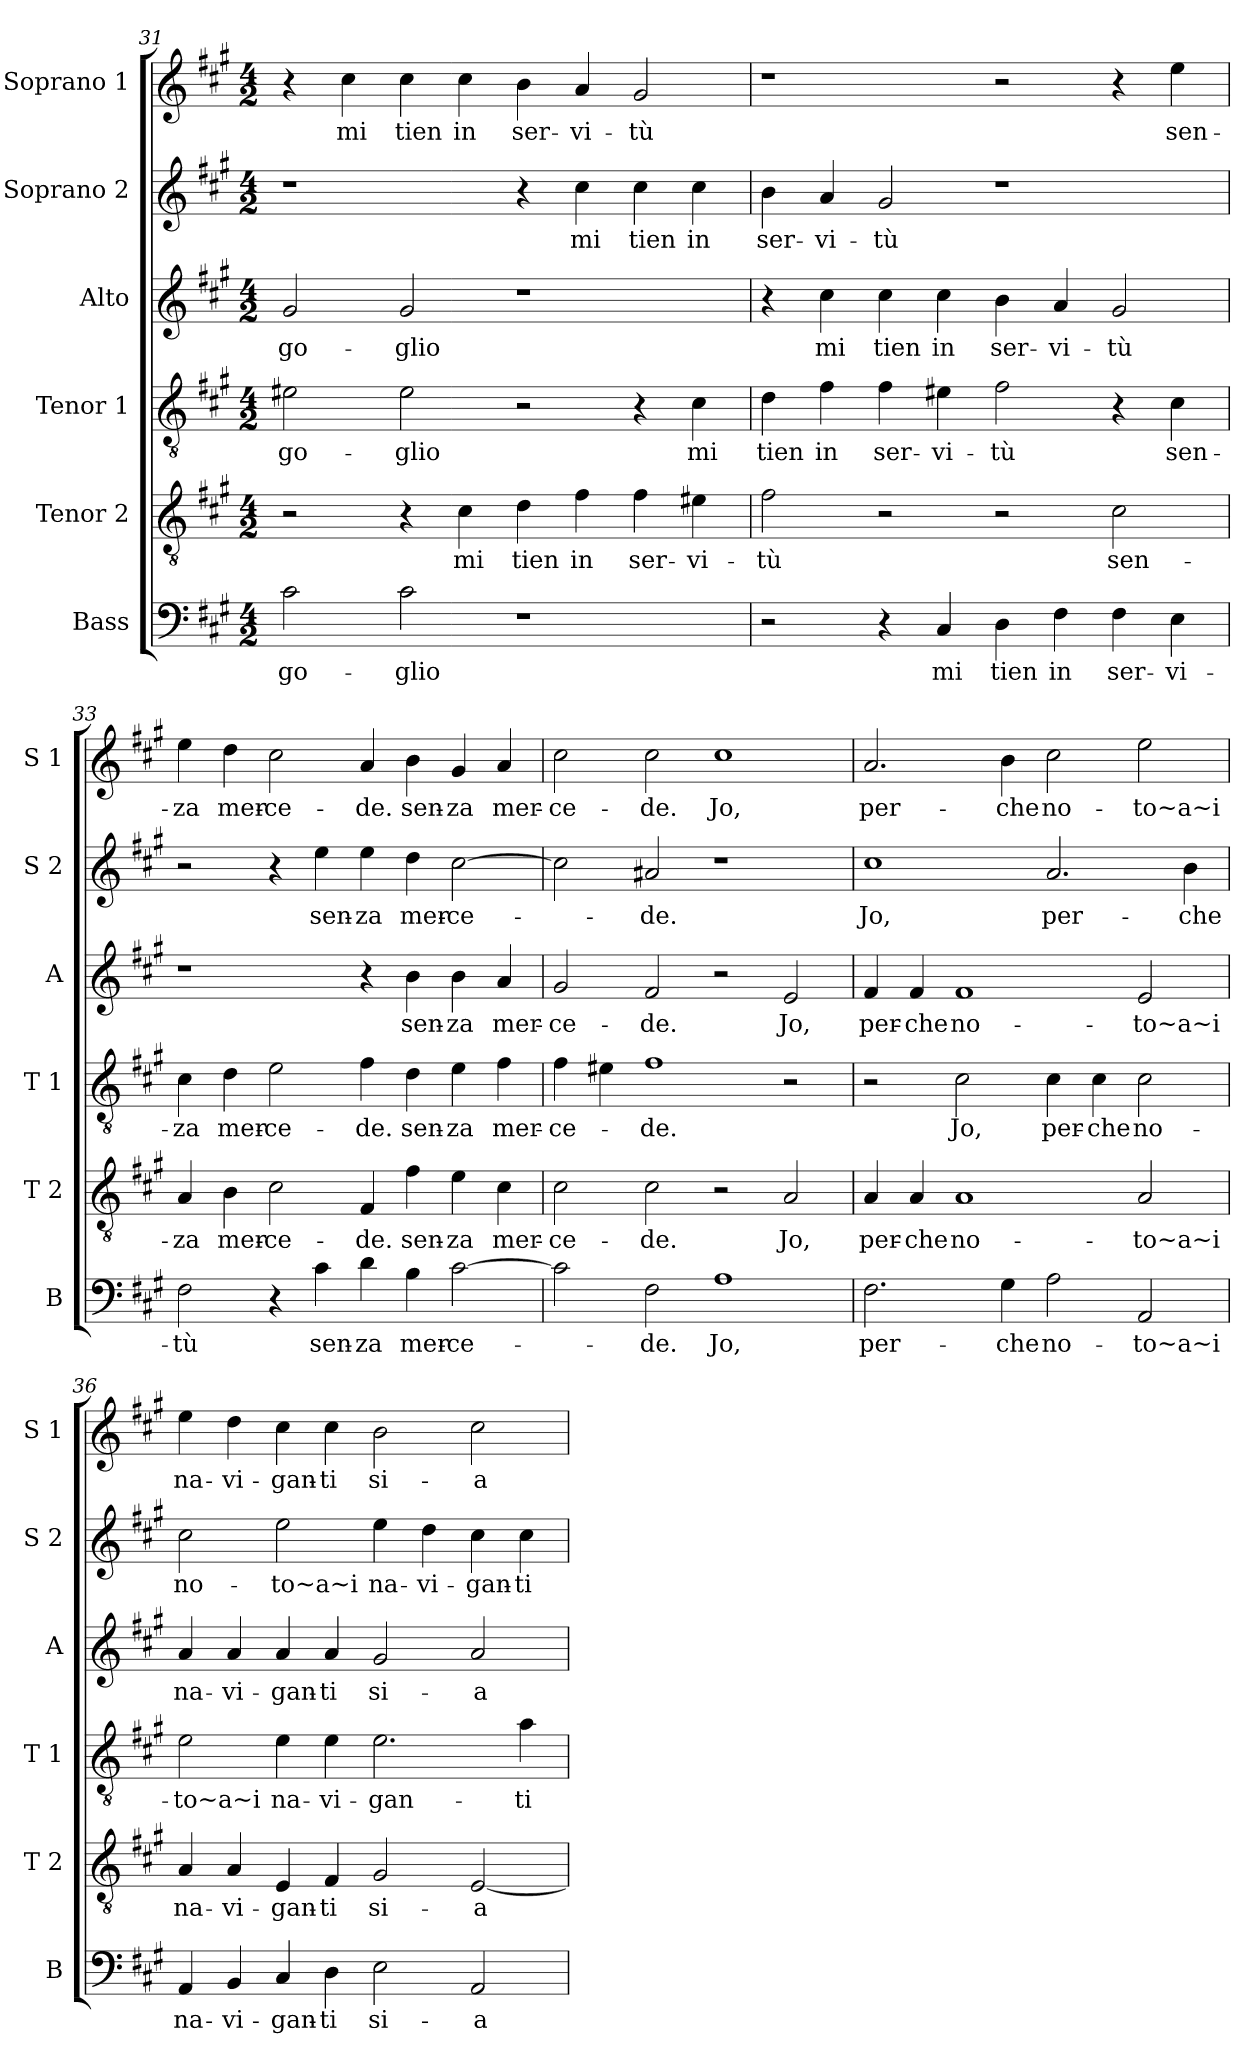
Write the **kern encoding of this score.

**kern	**text	**kern	**text	**kern	**text	**kern	**text	**kern	**text	**kern	**text
*part6	*part6	*part5	*part5	*part4	*part4	*part3	*part3	*part2	*part2	*part1	*part1
*staff6	*staff6	*staff5	*staff5	*staff4	*staff4	*staff3	*staff3	*staff2	*staff2	*staff1	*staff1
*I"Bass	*	*I"Tenor 2	*	*I"Tenor 1	*	*I"Alto	*	*I"Soprano 2	*	*I"Soprano 1	*
*I'B	*	*I'T 2	*	*I'T 1	*	*I'A	*	*I'S 2	*	*I'S 1	*
!!LO:LB:g=z
*clefF4	*	*clefGv2	*	*clefGv2	*	*clefG2	*	*clefG2	*	*clefG2	*
*k[f#c#g#]	*	*k[f#c#g#]	*	*k[f#c#g#]	*	*k[f#c#g#]	*	*k[f#c#g#]	*	*k[f#c#g#]	*
*A:	*	*A:	*	*A:	*	*A:	*	*A:	*	*A:	*
*M4/2	*	*M4/2	*	*M4/2	*	*M4/2	*	*M4/2	*	*M4/2	*
=31	=31	=31	=31	=31	=31	=31	=31	=31	=31	=31	=31
!	!LO:LY:b	!	!	!	!LO:LY:b	!	!LO:LY:b	!	!	!	!
2c#\	-go-	2r	.	2e#X\	-go-	2g#/	-go-	1r	.	4r	.
!	!	!	!	!	!	!	!	!	!	!	!LO:LY:b
.	.	.	.	.	.	.	.	.	.	4cc#\	mi
!	!LO:LY:b	!	!	!	!LO:LY:b	!	!LO:LY:b	!	!	!	!LO:LY:b
2c#\	-glio	4r	.	2e#\	-glio	2g#/	-glio	.	.	4cc#\	tien
!	!	!	!LO:LY:b	!	!	!	!	!	!	!	!LO:LY:b
.	.	4c#\	mi	.	.	.	.	.	.	4cc#\	in
!	!	!	!LO:LY:b	!	!	!	!	!	!	!	!LO:LY:b
1r	.	4d\	tien	2r	.	1r	.	4r	.	4b\	ser-
!	!	!	!LO:LY:b	!	!	!	!	!	!LO:LY:b	!	!LO:LY:b
.	.	4f#\	in	.	.	.	.	4cc#\	mi	4a/	-vi-
!	!	!	!LO:LY:b	!	!	!	!	!	!LO:LY:b	!	!LO:LY:b
.	.	4f#\	ser-	4r	.	.	.	4cc#\	tien	2g#/	-tù
!	!	!	!LO:LY:b	!	!LO:LY:b	!	!	!	!LO:LY:b	!	!
.	.	4e#X\	-vi-	4c#\	mi	.	.	4cc#\	in	.	.
=32	=32	=32	=32	=32	=32	=32	=32	=32	=32	=32	=32
!	!	!	!LO:LY:b	!	!LO:LY:b	!	!	!	!LO:LY:b	!	!
2r	.	2f#\	-tù	4d\	tien	4r	.	4b\	ser-	1r	.
!	!	!	!	!	!LO:LY:b	!	!LO:LY:b	!	!LO:LY:b	!	!
.	.	.	.	4f#\	in	4cc#\	mi	4a/	-vi-	.	.
!	!	!	!	!	!LO:LY:b	!	!LO:LY:b	!	!LO:LY:b	!	!
4r	.	2r	.	4f#\	ser-	4cc#\	tien	2g#/	-tù	.	.
!	!LO:LY:b	!	!	!	!LO:LY:b	!	!LO:LY:b	!	!	!	!
4C#/	mi	.	.	4e#X\	-vi-	4cc#\	in	.	.	.	.
!	!LO:LY:b	!	!	!	!LO:LY:b	!	!LO:LY:b	!	!	!	!
4D\	tien	2r	.	2f#\	-tù	4b\	ser-	1r	.	2r	.
!	!LO:LY:b	!	!	!	!	!	!LO:LY:b	!	!	!	!
4F#\	in	.	.	.	.	4a/	-vi-	.	.	.	.
!	!LO:LY:b	!	!LO:LY:b	!	!	!	!LO:LY:b	!	!	!	!
4F#\	ser-	2c#\	sen-	4r	.	2g#/	-tù	.	.	4r	.
!	!LO:LY:b	!	!	!	!LO:LY:b	!	!	!	!	!	!LO:LY:b
4E\	-vi-	.	.	4c#\	sen-	.	.	.	.	4ee\	sen-
=33	=33	=33	=33	=33	=33	=33	=33	=33	=33	=33	=33
!	!LO:LY:b	!	!LO:LY:b	!	!LO:LY:b	!	!	!	!	!	!LO:LY:b
2F#\	-tù	4A/	-za	4c#\	-za	1r	.	2r	.	4ee\	-za
!	!	!	!LO:LY:b	!	!LO:LY:b	!	!	!	!	!	!LO:LY:b
.	.	4B\	mer-	4d\	mer-	.	.	.	.	4dd\	mer-
!	!	!	!LO:LY:b	!	!LO:LY:b	!	!	!	!	!	!LO:LY:b
4r	.	2c#\	-ce-	2e\	-ce-	.	.	4r	.	2cc#\	-ce-
!	!LO:LY:b	!	!	!	!	!	!	!	!LO:LY:b	!	!
4c#\	sen-	.	.	.	.	.	.	4ee\	sen-	.	.
!	!LO:LY:b	!	!LO:LY:b	!	!LO:LY:b	!	!	!	!LO:LY:b	!	!LO:LY:b
4d\	-za	4F#/	-de.	4f#\	-de.	4r	.	4ee\	-za	4a/	-de.
!	!LO:LY:b	!	!LO:LY:b	!	!LO:LY:b	!	!LO:LY:b	!	!LO:LY:b	!	!LO:LY:b
4B\	mer-	4f#\	sen-	4d\	sen-	4b\	sen-	4dd\	mer-	4b\	sen-
!	!LO:LY:b	!	!LO:LY:b	!	!LO:LY:b	!	!LO:LY:b	!	!LO:LY:b	!	!LO:LY:b
[2c#\	-ce-	4e\	-za	4e\	-za	4b\	-za	[2cc#\	-ce-	4g#/	-za
!	!	!	!LO:LY:b	!	!LO:LY:b	!	!LO:LY:b	!	!	!	!LO:LY:b
.	.	4c#\	mer-	4f#\	mer-	4a/	mer-	.	.	4a/	mer-
!!LO:PB:g=z
=34	=34	=34	=34	=34	=34	=34	=34	=34	=34	=34	=34
!	!	!	!LO:LY:b	!	!LO:LY:b	!	!LO:LY:b	!	!	!	!LO:LY:b
2c#\]	.	2c#\	-ce-	4f#\	-ce-	2g#/	-ce-	2cc#\]	.	2cc#\	-ce-
.	.	.	.	4e#X\	.	.	.	.	.	.	.
!	!LO:LY:b	!	!LO:LY:b	!	!LO:LY:b	!	!LO:LY:b	!	!LO:LY:b	!	!LO:LY:b
2F#\	-de.	2c#\	-de.	1f#	-de.	2f#/	-de.	2a#X/	-de.	2cc#\	-de.
!	!LO:LY:b	!	!	!	!	!	!	!	!	!	!LO:LY:b
1A	Jo,	2r	.	.	.	2r	.	1r	.	1cc#	Jo,
!	!	!	!LO:LY:b	!	!	!	!LO:LY:b	!	!	!	!
.	.	2A/	Jo,	2r	.	2e/	Jo,	.	.	.	.
=35	=35	=35	=35	=35	=35	=35	=35	=35	=35	=35	=35
!	!LO:LY:b	!	!LO:LY:b	!	!	!	!LO:LY:b	!	!LO:LY:b	!	!LO:LY:b
2.F#\	per-	4A/	per-	2r	.	4f#/	per-	1cc#	Jo,	2.a/	per-
!	!	!	!LO:LY:b	!	!	!	!LO:LY:b	!	!	!	!
.	.	4A/	-che	.	.	4f#/	-che	.	.	.	.
!	!	!	!LO:LY:b	!	!LO:LY:b	!	!LO:LY:b	!	!	!	!
.	.	1A	no-	2c#\	Jo,	1f#	no-	.	.	.	.
!	!LO:LY:b	!	!	!	!	!	!	!	!	!	!LO:LY:b
4G#\	-che	.	.	.	.	.	.	.	.	4b\	-che
!	!LO:LY:b	!	!	!	!LO:LY:b	!	!	!	!LO:LY:b	!	!LO:LY:b
2A\	no-	.	.	4c#\	per-	.	.	2.a/	per-	2cc#\	no-
!	!	!	!	!	!LO:LY:b	!	!	!	!	!	!
.	.	.	.	4c#\	-che	.	.	.	.	.	.
!	!LO:LY:b	!	!LO:LY:b	!	!LO:LY:b	!	!LO:LY:b	!	!	!	!LO:LY:b
2AA/	-to~a~i	2A/	-to~a~i	2c#\	no-	2e/	-to~a~i	.	.	2ee\	-to~a~i
!	!	!	!	!	!	!	!	!	!LO:LY:b	!	!
.	.	.	.	.	.	.	.	4b\	-che	.	.
=36	=36	=36	=36	=36	=36	=36	=36	=36	=36	=36	=36
!	!LO:LY:b	!	!LO:LY:b	!	!LO:LY:b	!	!LO:LY:b	!	!LO:LY:b	!	!LO:LY:b
4AA/	na-	4A/	na-	2e\	-to~a~i	4a/	na-	2cc#\	no-	4ee\	na-
!	!LO:LY:b	!	!LO:LY:b	!	!	!	!LO:LY:b	!	!	!	!LO:LY:b
4BB/	-vi-	4A/	-vi-	.	.	4a/	-vi-	.	.	4dd\	-vi-
!	!LO:LY:b	!	!LO:LY:b	!	!LO:LY:b	!	!LO:LY:b	!	!LO:LY:b	!	!LO:LY:b
4C#/	-gan-	4E/	-gan-	4e\	na-	4a/	-gan-	2ee\	-to~a~i	4cc#\	-gan-
!	!LO:LY:b	!	!LO:LY:b	!	!LO:LY:b	!	!LO:LY:b	!	!	!	!LO:LY:b
4D\	-ti	4F#/	-ti	4e\	-vi-	4a/	-ti	.	.	4cc#\	-ti
!	!LO:LY:b	!	!LO:LY:b	!	!LO:LY:b	!	!LO:LY:b	!	!LO:LY:b	!	!LO:LY:b
2E\	si-	2G#/	si-	2.e\	-gan-	2g#/	si-	4ee\	na-	2b\	si-
!	!	!	!	!	!	!	!	!	!LO:LY:b	!	!
.	.	.	.	.	.	.	.	4dd\	-vi-	.	.
!	!LO:LY:b	!	!LO:LY:b	!	!	!	!LO:LY:b	!	!LO:LY:b	!	!LO:LY:b
2AA/	-a	[2E/	-a	.	.	2a/	-a	4cc#\	-gan-	2cc#\	-a
!	!	!	!	!	!LO:LY:b	!	!	!	!LO:LY:b	!	!
.	.	.	.	4a\	-ti	.	.	4cc#\	-ti	.	.
=	=	=	=	=	=	=	=	=	=	=	=
*-	*-	*-	*-	*-	*-	*-	*-	*-	*-	*-	*-
